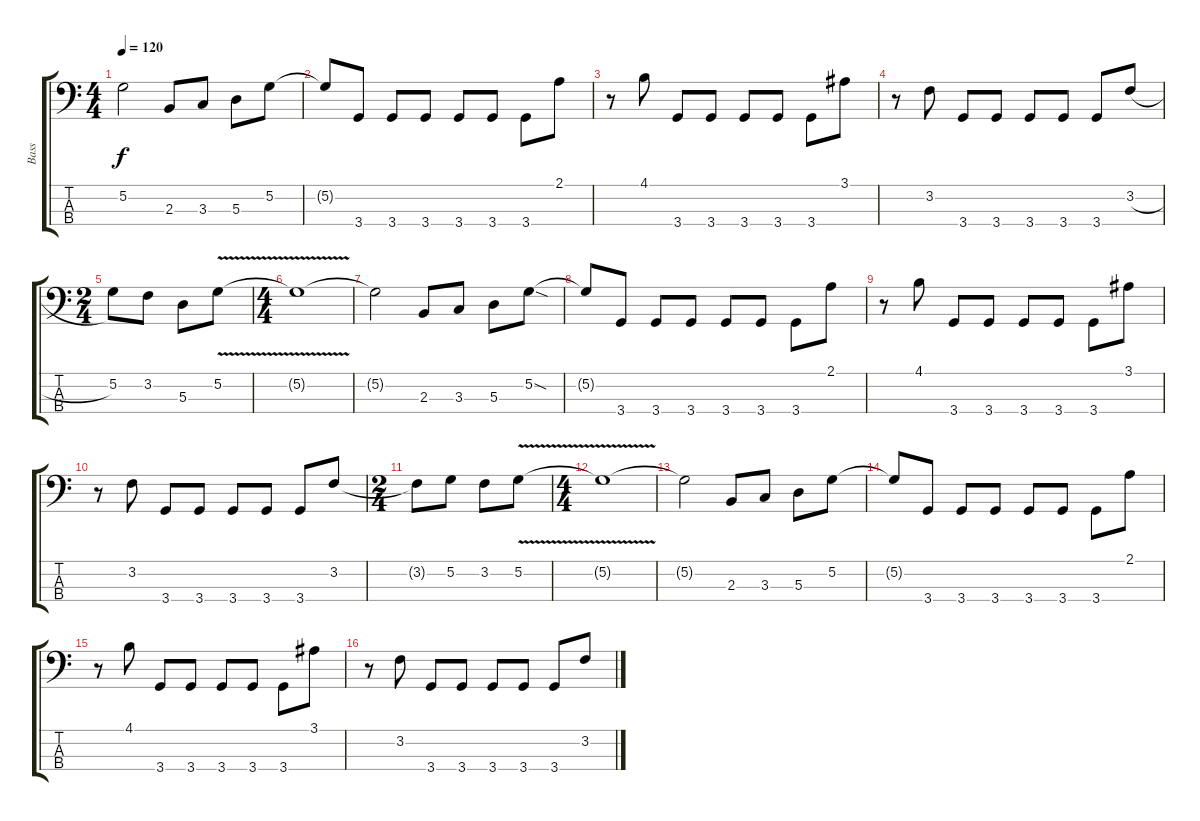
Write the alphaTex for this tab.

\track ("Bass" "Bass") {instrument electricbassfinger}
\staff {score tabs}
\tuning (G2 D2 A1 E1) {hide}
\ts (4 4)
\tempo 120
\clef f4
\ks c
5.2{t}.2{dy f} 2.3.8 3.3.8 5.3.8 5.2.8 |
5.2{t}.8 3.4.8 3.4.8 3.4.8 3.4.8 3.4.8 3.4.8 2.1.8 |
r.8 4.1.8 3.4.8 3.4.8 3.4.8 3.4.8 3.4.8 3.1.8 |
r.8 3.2.8 3.4.8 3.4.8 3.4.8 3.4.8 3.4.8 3.2{h}.8 |
\ts (2 4)
5.2.8 3.2.8 5.3.8 5.2{v}.8 |
\ts (4 4)
5.2{t}.1 |
5.2{t}.2 2.3.8 3.3.8 5.3.8 5.2{sod}.8 |
5.2{t}.8 3.4.8 3.4.8 3.4.8 3.4.8 3.4.8 3.4.8 2.1.8 |
r.8 4.1.8 3.4.8 3.4.8 3.4.8 3.4.8 3.4.8 3.1.8 |
r.8 3.2.8 3.4.8 3.4.8 3.4.8 3.4.8 3.4.8 3.2.8 |
\ts (2 4)
3.2{t}.8 5.2.8 3.2.8 5.2{v}.8 |
\ts (4 4)
5.2{t}.1 |
5.2{t}.2 2.3.8 3.3.8 5.3.8 5.2.8 |
5.2{t}.8 3.4.8 3.4.8 3.4.8 3.4.8 3.4.8 3.4.8 2.1.8 |
r.8 4.1.8 3.4.8 3.4.8 3.4.8 3.4.8 3.4.8 3.1.8 |
r.8 3.2.8 3.4.8 3.4.8 3.4.8 3.4.8 3.4.8 3.2.8
